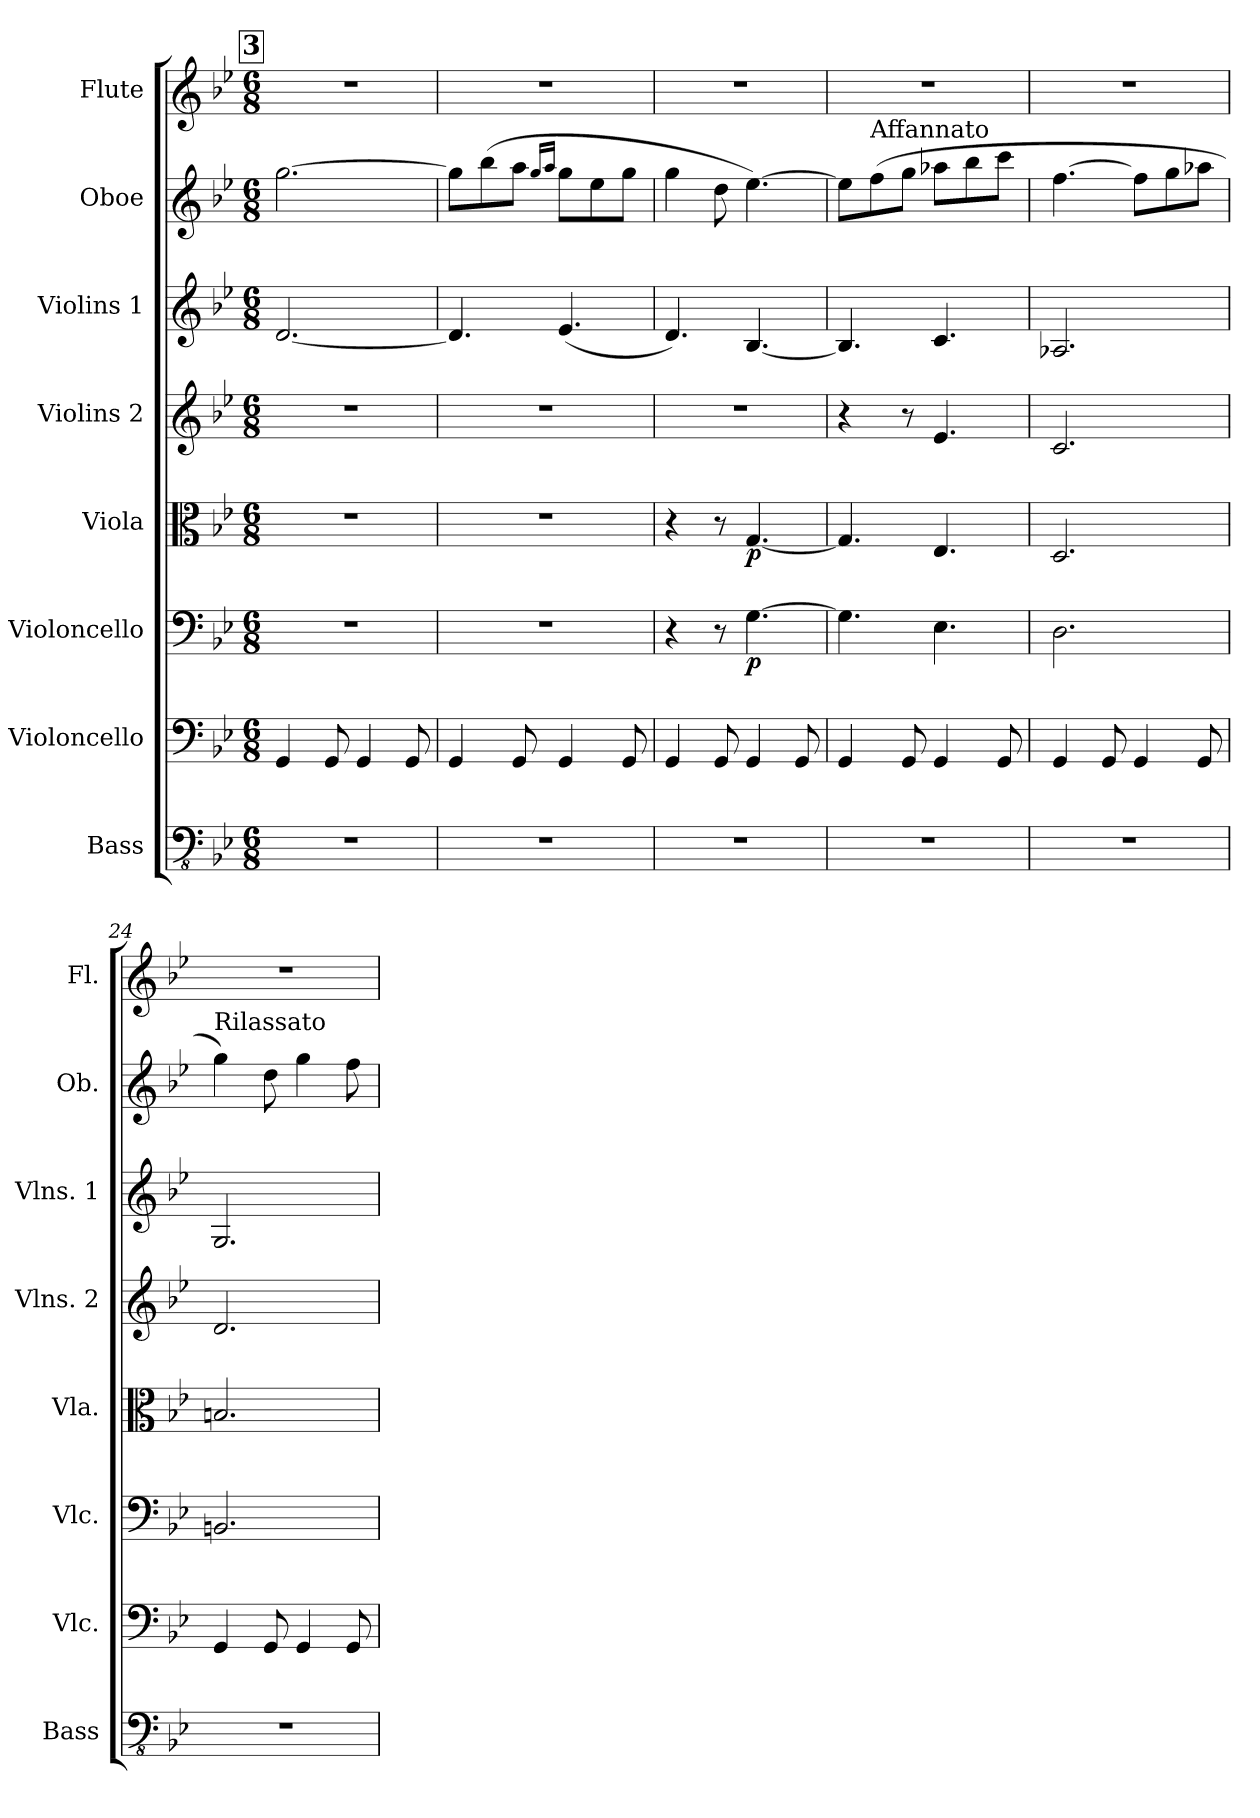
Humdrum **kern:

**kern	**kern	**kern	**dynam	**kern	**dynam	**kern	**kern	**kern	**kern
*part8	*part7	*part6	*part6	*part5	*part5	*part4	*part3	*part2	*part1
*staff8	*staff7	*staff6	*staff6	*staff5	*staff5	*staff4	*staff3	*staff2	*staff1
*I"Bass	*I"Violoncello	*I"Violoncello	*	*I"Viola	*	*I"Violins 2	*I"Violins 1	*I"Oboe	*I"Flute
*I'Bass	*I'Vlc.	*I'Vlc.	*	*I'Vla.	*	*I'Vlns. 2	*I'Vlns. 1	*I'Ob.	*I'Fl.
!!LO:PB:g=z
*clefFv4	*clefF4	*clefF4	*	*clefC3	*	*clefG2	*clefG2	*clefG2	*clefG2
*k[b-e-]	*k[b-e-]	*k[b-e-]	*	*k[b-e-]	*	*k[b-e-]	*k[b-e-]	*k[b-e-]	*k[b-e-]
*B-:	*B-:	*B-:	*	*B-:	*	*B-:	*B-:	*B-:	*B-:
*M6/8	*M6/8	*M6/8	*	*M6/8	*	*M6/8	*M6/8	*M6/8	*M6/8
!!LO:REH:place=s1:a:t=3
=19	=19	=19	=19	=19	=19	=19	=19	=19	=19
2.r	4GG/	2.r	.	2.r	.	2.r	[2.d/	[2.gg\	2.r
.	8GG/	.	.	.	.	.	.	.	.
.	4GG/	.	.	.	.	.	.	.	.
.	8GG/	.	.	.	.	.	.	.	.
=20	=20	=20	=20	=20	=20	=20	=20	=20	=20
2.r	4GG/	2.r	.	2.r	.	2.r	4.d/]	8gg\L]	2.r
.	.	.	.	.	.	.	.	(8bb-\	.
.	8GG/	.	.	.	.	.	.	8aa\J	.
.	.	.	.	.	.	.	.	16qgg/LL	.
.	.	.	.	.	.	.	.	16qaa/JJ	.
.	4GG/	.	.	.	.	.	(4.e-/	8gg\L	.
.	.	.	.	.	.	.	.	8ee-\	.
.	8GG/	.	.	.	.	.	.	8gg\J	.
=21	=21	=21	=21	=21	=21	=21	=21	=21	=21
2.r	4GG/	4r	.	4r	.	2.r	4.d/)	4gg\	2.r
.	8GG/	8r	.	8r	.	.	.	8dd\	.
!	!	!	!LO:DY:b	!	!LO:DY:b	!	!	!	!
.	4GG/	[4.G\	p	[4.G/	p	.	[4.B-/	[4.ee-\)	.
.	8GG/	.	.	.	.	.	.	.	.
=22	=22	=22	=22	=22	=22	=22	=22	=22	=22
2.r	4GG/	4.G\]	.	4.G/]	.	4r	4.B-/]	8ee-\L]	2.r
!	!	!	!	!	!	!	!	!LO:TX:a:t=Affannato	!
.	.	.	.	.	.	.	.	(8ff\	.
.	8GG/	.	.	.	.	8r	.	8gg\J	.
.	4GG/	4.E-\	.	4.E-/	.	4.e-/	4.c/	8aa-X\L	.
.	.	.	.	.	.	.	.	8bb-\	.
.	8GG/	.	.	.	.	.	.	8ccc\J	.
=23	=23	=23	=23	=23	=23	=23	=23	=23	=23
2.r	4GG/	2.D\	.	2.D/	.	2.c/	2.A-X/	[4.ff\	2.r
.	8GG/	.	.	.	.	.	.	.	.
.	4GG/	.	.	.	.	.	.	8ff\L]	.
.	.	.	.	.	.	.	.	8gg\	.
.	8GG/	.	.	.	.	.	.	8aa-X\J	.
=24	=24	=24	=24	=24	=24	=24	=24	=24	=24
!	!	!	!	!	!	!	!	!LO:TX:a:t=Rilassato	!
2.r	4GG/	2.BBn/	.	2.Bn/	.	2.d/	2.G/	4gg\)	2.r
.	8GG/	.	.	.	.	.	.	8dd\	.
.	4GG/	.	.	.	.	.	.	4gg\	.
.	8GG/	.	.	.	.	.	.	8ff\	.
=	=	=	=	=	=	=	=	=	=
*-	*-	*-	*-	*-	*-	*-	*-	*-	*-
